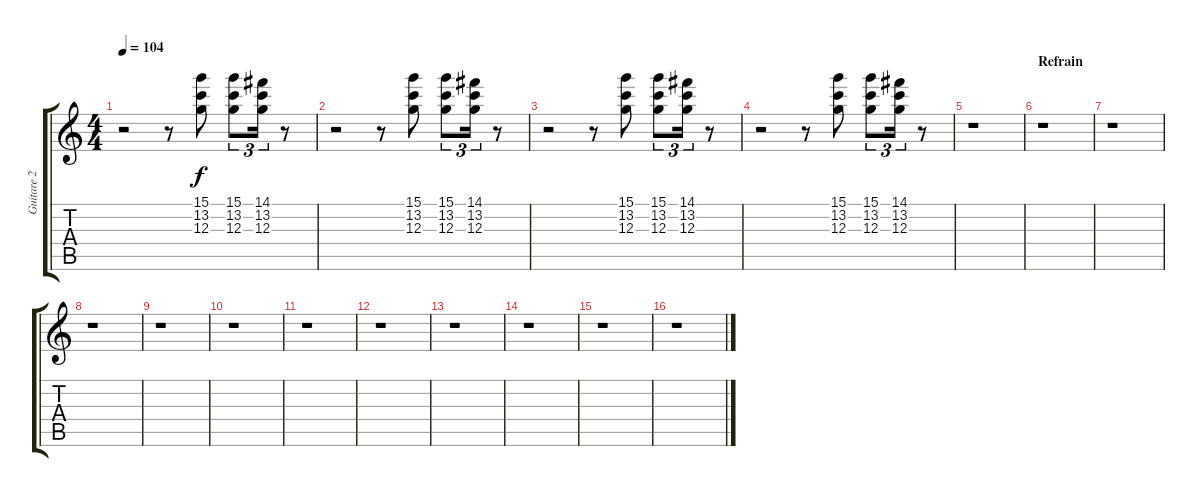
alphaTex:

\track ("Guitare 2" "Guitare 2") {instrument electricguitarjazz}
\staff {score tabs}
\tuning (E4 B3 G3 D3 A2 E2) {hide}
\ts (4 4)
\tempo 104
\clef g2
\ks c
r.2{dy f} r.8 (15.1 13.2 12.3).8 (15.1 13.2 12.3).8{tu (3 2)} (14.1 13.2 12.3).16{tu (3 2)} r.8 |
r.2 r.8 (15.1 13.2 12.3).8 (15.1 13.2 12.3).8{tu (3 2)} (14.1 13.2 12.3).16{tu (3 2)} r.8 |
r.2 r.8 (15.1 13.2 12.3).8 (15.1 13.2 12.3).8{tu (3 2)} (14.1 13.2 12.3).16{tu (3 2)} r.8 |
r.2 r.8 (15.1 13.2 12.3).8 (15.1 13.2 12.3).8{tu (3 2)} (14.1 13.2 12.3).16{tu (3 2)} r.8 |
r.1 |
\section ("" "Refrain")
r.1 |
r.1 |
r.1 |
r.1 |
r.1 |
r.1 |
r.1 |
r.1 |
r.1 |
r.1 |
r.1
